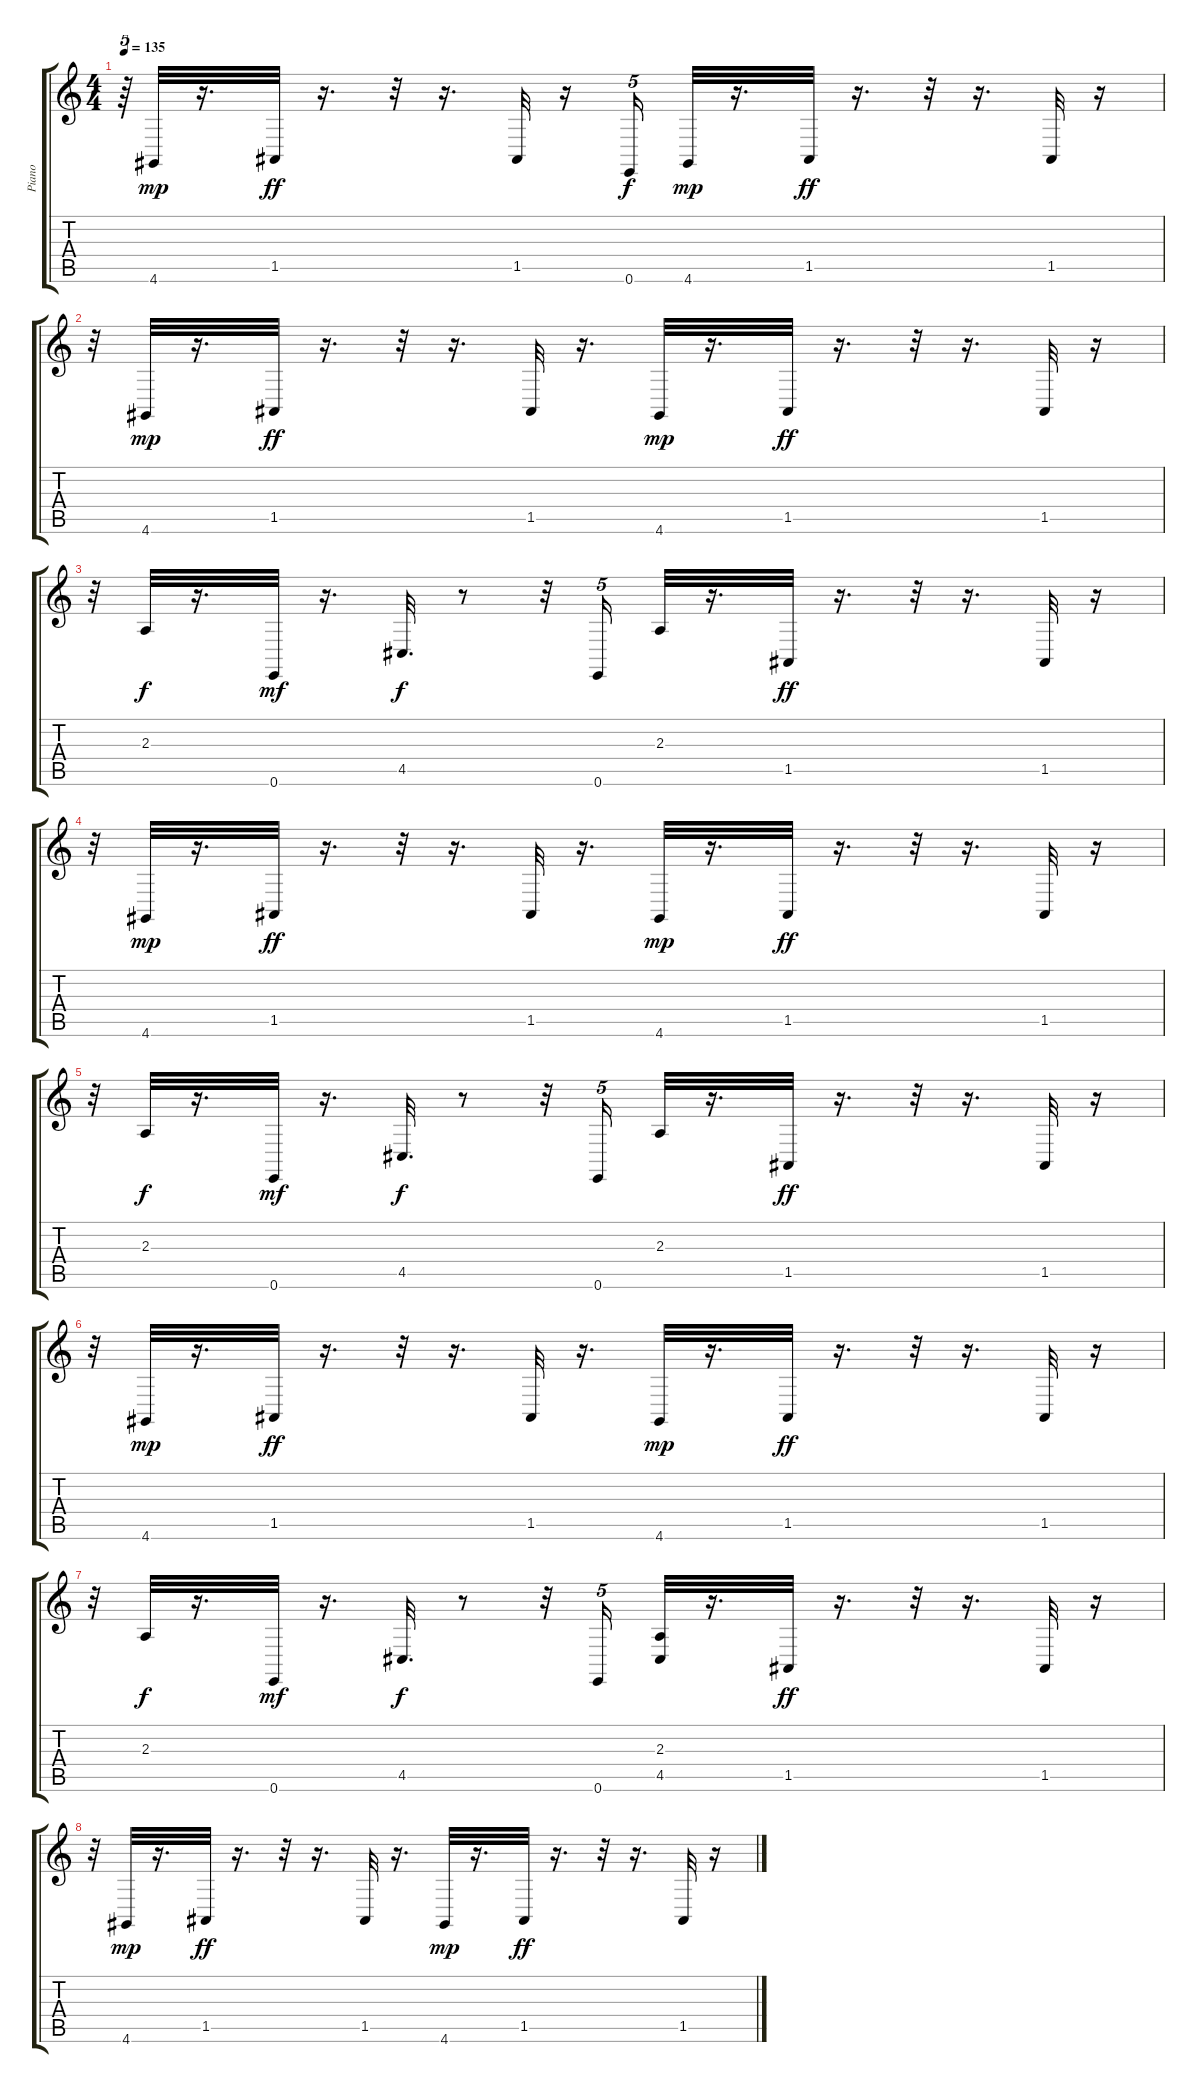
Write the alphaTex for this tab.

\track ("Piano" "Piano") {instrument acousticgrandpiano}
\staff {score tabs}
\tuning (E4 B3 G3 D3 A2 E2) {hide}
\ts (4 4)
\tempo 135
\clef g2
\ks c
r.64{tu (5 4) dy ff} 4.6.32{dy mp} r.16{d} 1.5.32{dy ff} r.16{d} r.32 r.16{d} 1.5.32 r.16 0.6.16{tu (5 4) dy f} 4.6.32{dy mp} r.16{d} 1.5.32{dy ff} r.16{d} r.32 r.16{d} 1.5.32 r.16 |
r.32 4.6.32{dy mp} r.16{d} 1.5.32{dy ff} r.16{d} r.32 r.16{d} 1.5.32 r.16{d} 4.6.32{dy mp} r.16{d} 1.5.32{dy ff} r.16{d} r.32 r.16{d} 1.5.32 r.16 |
r.32 2.3.32{dy f} r.16{d} 0.6.32{dy mf} r.16{d} 4.5.32{d dy f} r.8 r.32 0.6.16{tu (5 4)} 2.3.32 r.16{d} 1.5.32{dy ff} r.16{d} r.32 r.16{d} 1.5.32 r.16 |
r.32 4.6.32{dy mp} r.16{d} 1.5.32{dy ff} r.16{d} r.32 r.16{d} 1.5.32 r.16{d} 4.6.32{dy mp} r.16{d} 1.5.32{dy ff} r.16{d} r.32 r.16{d} 1.5.32 r.16 |
r.32 2.3.32{dy f} r.16{d} 0.6.32{dy mf} r.16{d} 4.5.32{d dy f} r.8 r.32 0.6.16{tu (5 4)} 2.3.32 r.16{d} 1.5.32{dy ff} r.16{d} r.32 r.16{d} 1.5.32 r.16 |
r.32 4.6.32{dy mp} r.16{d} 1.5.32{dy ff} r.16{d} r.32 r.16{d} 1.5.32 r.16{d} 4.6.32{dy mp} r.16{d} 1.5.32{dy ff} r.16{d} r.32 r.16{d} 1.5.32 r.16 |
r.32 2.3.32{dy f} r.16{d} 0.6.32{dy mf} r.16{d} 4.5.32{d dy f} r.8 r.32 0.6.16{tu (5 4)} (2.3 4.5).32 r.16{d} 1.5.32{dy ff} r.16{d} r.32 r.16{d} 1.5.32 r.16 |
r.32 4.6.32{dy mp} r.16{d} 1.5.32{dy ff} r.16{d} r.32 r.16{d} 1.5.32 r.16{d} 4.6.32{dy mp} r.16{d} 1.5.32{dy ff} r.16{d} r.32 r.16{d} 1.5.32 r.16
